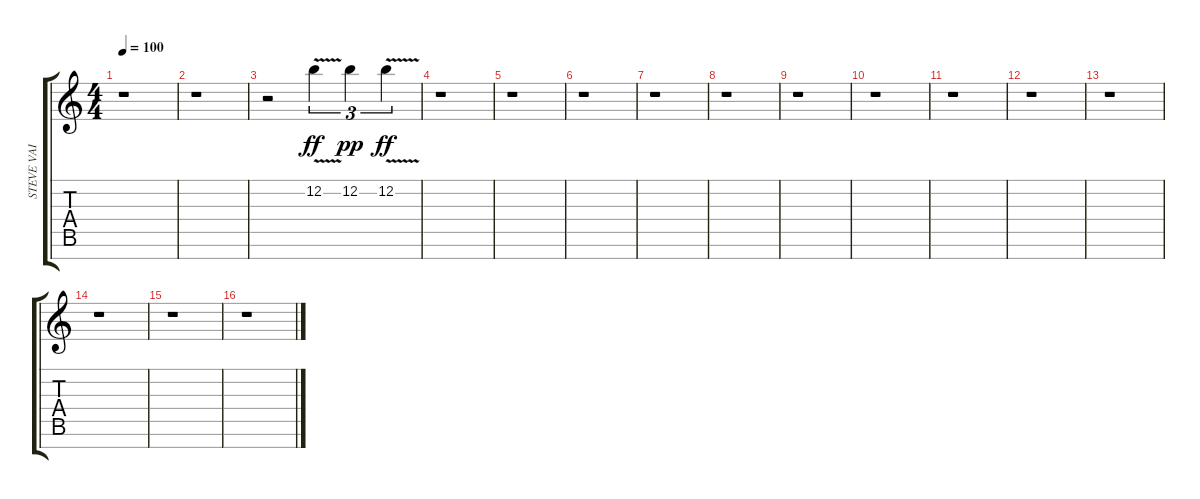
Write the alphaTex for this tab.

\track ("STEVE VAI (PART)" "STEVE VAI ") {instrument overdrivenguitar}
\staff {score tabs}
\tuning (E4 B3 G3 D3 A2 E2 B1) {hide}
\ts (4 4)
\tempo 100
\clef g2
\ks c
r.1{dy f} |
r.1 |
r.2 12.2{v}.4{tu (3 2) dy ff} 12.2.4{tu (3 2) dy pp} 12.2{v}.4{tu (3 2) dy ff} |
r.1 |
r.1 |
r.1 |
r.1 |
r.1 |
r.1 |
r.1 |
r.1 |
r.1 |
r.1 |
r.1 |
r.1 |
r.1
